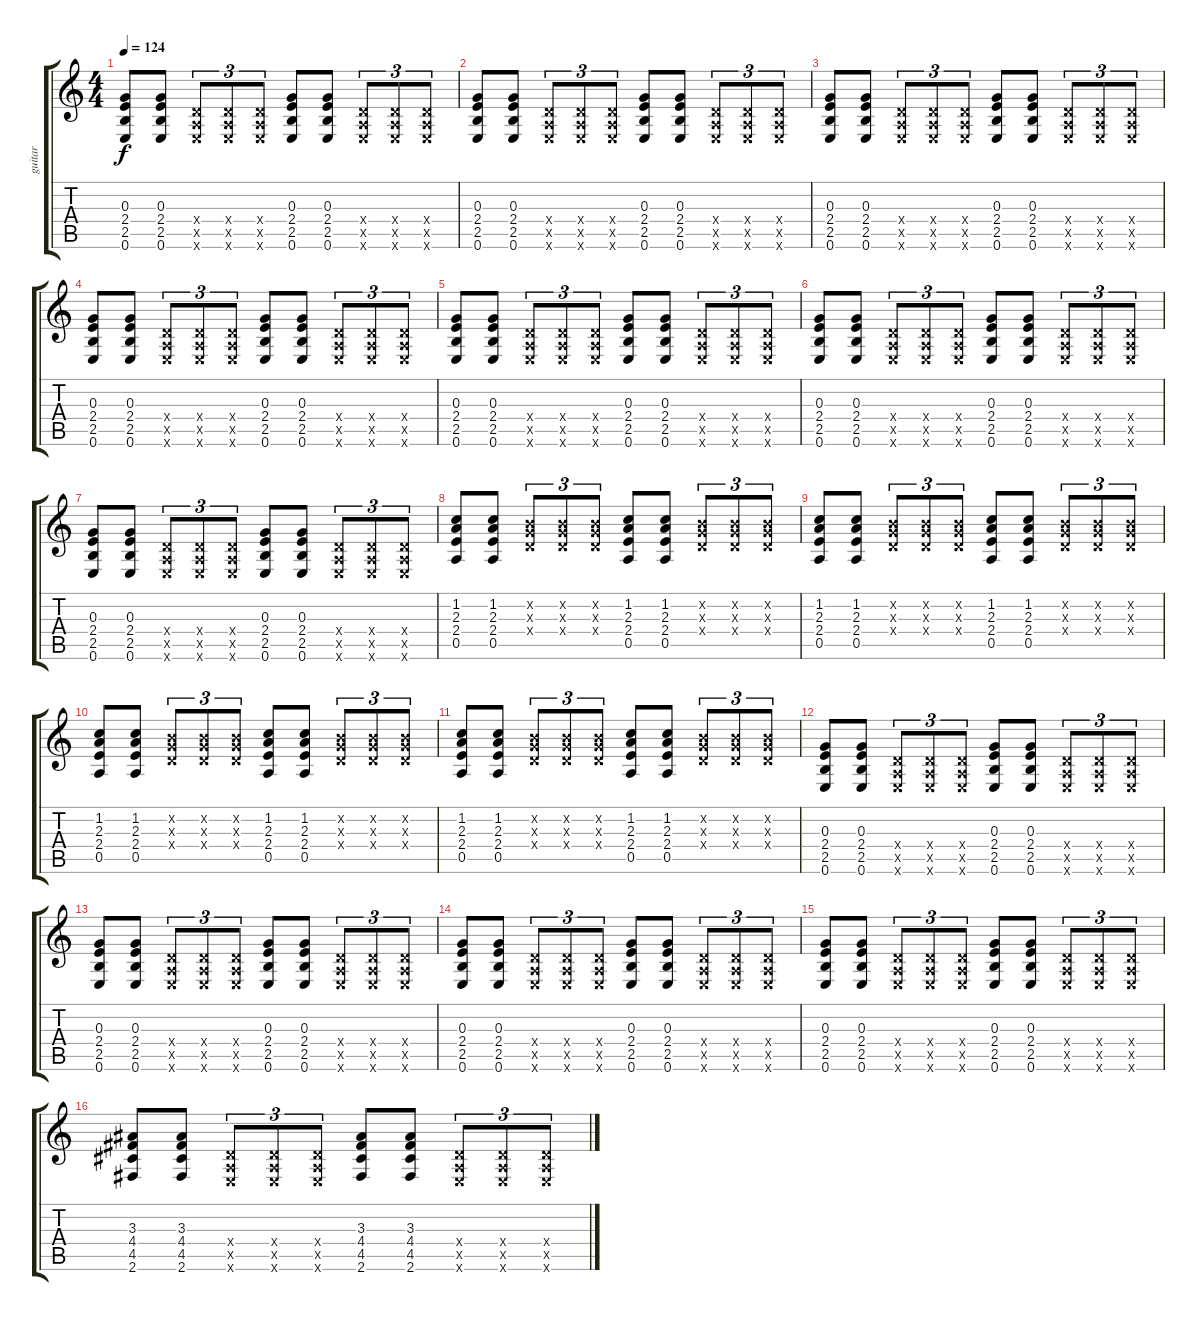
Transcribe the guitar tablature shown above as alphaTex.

\track ("guitar" "guitar") {instrument overdrivenguitar}
\staff {score tabs}
\tuning (E4 B3 G3 D3 A2 E2) {hide}
\ts (4 4)
\tempo 124
\clef g2
\ks c
(0.3 2.4 2.5 0.6).8{dy f} (0.3 2.4 2.5 0.6).8 (0.4{x} 0.5{x} 0.6{x}).8{tu (3 2)} (0.4{x} 0.5{x} 0.6{x}).8{tu (3 2)} (0.4{x} 0.5{x} 0.6{x}).8{tu (3 2)} (0.3 2.4 2.5 0.6).8 (0.3 2.4 2.5 0.6).8 (0.4{x} 0.5{x} 0.6{x}).8{tu (3 2)} (0.4{x} 0.5{x} 0.6{x}).8{tu (3 2)} (0.4{x} 0.5{x} 0.6{x}).8{tu (3 2)} |
(0.3 2.4 2.5 0.6).8 (0.3 2.4 2.5 0.6).8 (0.4{x} 0.5{x} 0.6{x}).8{tu (3 2)} (0.4{x} 0.5{x} 0.6{x}).8{tu (3 2)} (0.4{x} 0.5{x} 0.6{x}).8{tu (3 2)} (0.3 2.4 2.5 0.6).8 (0.3 2.4 2.5 0.6).8 (0.4{x} 0.5{x} 0.6{x}).8{tu (3 2)} (0.4{x} 0.5{x} 0.6{x}).8{tu (3 2)} (0.4{x} 0.5{x} 0.6{x}).8{tu (3 2)} |
(0.3 2.4 2.5 0.6).8 (0.3 2.4 2.5 0.6).8 (0.4{x} 0.5{x} 0.6{x}).8{tu (3 2)} (0.4{x} 0.5{x} 0.6{x}).8{tu (3 2)} (0.4{x} 0.5{x} 0.6{x}).8{tu (3 2)} (0.3 2.4 2.5 0.6).8 (0.3 2.4 2.5 0.6).8 (0.4{x} 0.5{x} 0.6{x}).8{tu (3 2)} (0.4{x} 0.5{x} 0.6{x}).8{tu (3 2)} (0.4{x} 0.5{x} 0.6{x}).8{tu (3 2)} |
(0.3 2.4 2.5 0.6).8 (0.3 2.4 2.5 0.6).8 (0.4{x} 0.5{x} 0.6{x}).8{tu (3 2)} (0.4{x} 0.5{x} 0.6{x}).8{tu (3 2)} (0.4{x} 0.5{x} 0.6{x}).8{tu (3 2)} (0.3 2.4 2.5 0.6).8 (0.3 2.4 2.5 0.6).8 (0.4{x} 0.5{x} 0.6{x}).8{tu (3 2)} (0.4{x} 0.5{x} 0.6{x}).8{tu (3 2)} (0.4{x} 0.5{x} 0.6{x}).8{tu (3 2)} |
(0.3 2.4 2.5 0.6).8 (0.3 2.4 2.5 0.6).8 (0.4{x} 0.5{x} 0.6{x}).8{tu (3 2)} (0.4{x} 0.5{x} 0.6{x}).8{tu (3 2)} (0.4{x} 0.5{x} 0.6{x}).8{tu (3 2)} (0.3 2.4 2.5 0.6).8 (0.3 2.4 2.5 0.6).8 (0.4{x} 0.5{x} 0.6{x}).8{tu (3 2)} (0.4{x} 0.5{x} 0.6{x}).8{tu (3 2)} (0.4{x} 0.5{x} 0.6{x}).8{tu (3 2)} |
(0.3 2.4 2.5 0.6).8 (0.3 2.4 2.5 0.6).8 (0.4{x} 0.5{x} 0.6{x}).8{tu (3 2)} (0.4{x} 0.5{x} 0.6{x}).8{tu (3 2)} (0.4{x} 0.5{x} 0.6{x}).8{tu (3 2)} (0.3 2.4 2.5 0.6).8 (0.3 2.4 2.5 0.6).8 (0.4{x} 0.5{x} 0.6{x}).8{tu (3 2)} (0.4{x} 0.5{x} 0.6{x}).8{tu (3 2)} (0.4{x} 0.5{x} 0.6{x}).8{tu (3 2)} |
(0.3 2.4 2.5 0.6).8 (0.3 2.4 2.5 0.6).8 (0.4{x} 0.5{x} 0.6{x}).8{tu (3 2)} (0.4{x} 0.5{x} 0.6{x}).8{tu (3 2)} (0.4{x} 0.5{x} 0.6{x}).8{tu (3 2)} (0.3 2.4 2.5 0.6).8 (0.3 2.4 2.5 0.6).8 (0.4{x} 0.5{x} 0.6{x}).8{tu (3 2)} (0.4{x} 0.5{x} 0.6{x}).8{tu (3 2)} (0.4{x} 0.5{x} 0.6{x}).8{tu (3 2)} |
(1.2 2.3 2.4 0.5).8 (1.2 2.3 2.4 0.5).8 (0.2{x} 0.3{x} 0.4{x}).8{tu (3 2)} (0.2{x} 0.3{x} 0.4{x}).8{tu (3 2)} (0.2{x} 0.3{x} 0.4{x}).8{tu (3 2)} (1.2 2.3 2.4 0.5).8 (1.2 2.3 2.4 0.5).8 (0.2{x} 0.3{x} 0.4{x}).8{tu (3 2)} (0.2{x} 0.3{x} 0.4{x}).8{tu (3 2)} (0.2{x} 0.3{x} 0.4{x}).8{tu (3 2)} |
(1.2 2.3 2.4 0.5).8 (1.2 2.3 2.4 0.5).8 (0.2{x} 0.3{x} 0.4{x}).8{tu (3 2)} (0.2{x} 0.3{x} 0.4{x}).8{tu (3 2)} (0.2{x} 0.3{x} 0.4{x}).8{tu (3 2)} (1.2 2.3 2.4 0.5).8 (1.2 2.3 2.4 0.5).8 (0.2{x} 0.3{x} 0.4{x}).8{tu (3 2)} (0.2{x} 0.3{x} 0.4{x}).8{tu (3 2)} (0.2{x} 0.3{x} 0.4{x}).8{tu (3 2)} |
(1.2 2.3 2.4 0.5).8 (1.2 2.3 2.4 0.5).8 (0.2{x} 0.3{x} 0.4{x}).8{tu (3 2)} (0.2{x} 0.3{x} 0.4{x}).8{tu (3 2)} (0.2{x} 0.3{x} 0.4{x}).8{tu (3 2)} (1.2 2.3 2.4 0.5).8 (1.2 2.3 2.4 0.5).8 (0.2{x} 0.3{x} 0.4{x}).8{tu (3 2)} (0.2{x} 0.3{x} 0.4{x}).8{tu (3 2)} (0.2{x} 0.3{x} 0.4{x}).8{tu (3 2)} |
(1.2 2.3 2.4 0.5).8 (1.2 2.3 2.4 0.5).8 (0.2{x} 0.3{x} 0.4{x}).8{tu (3 2)} (0.2{x} 0.3{x} 0.4{x}).8{tu (3 2)} (0.2{x} 0.3{x} 0.4{x}).8{tu (3 2)} (1.2 2.3 2.4 0.5).8 (1.2 2.3 2.4 0.5).8 (0.2{x} 0.3{x} 0.4{x}).8{tu (3 2)} (0.2{x} 0.3{x} 0.4{x}).8{tu (3 2)} (0.2{x} 0.3{x} 0.4{x}).8{tu (3 2)} |
(0.3 2.4 2.5 0.6).8 (0.3 2.4 2.5 0.6).8 (0.4{x} 0.5{x} 0.6{x}).8{tu (3 2)} (0.4{x} 0.5{x} 0.6{x}).8{tu (3 2)} (0.4{x} 0.5{x} 0.6{x}).8{tu (3 2)} (0.3 2.4 2.5 0.6).8 (0.3 2.4 2.5 0.6).8 (0.4{x} 0.5{x} 0.6{x}).8{tu (3 2)} (0.4{x} 0.5{x} 0.6{x}).8{tu (3 2)} (0.4{x} 0.5{x} 0.6{x}).8{tu (3 2)} |
(0.3 2.4 2.5 0.6).8 (0.3 2.4 2.5 0.6).8 (0.4{x} 0.5{x} 0.6{x}).8{tu (3 2)} (0.4{x} 0.5{x} 0.6{x}).8{tu (3 2)} (0.4{x} 0.5{x} 0.6{x}).8{tu (3 2)} (0.3 2.4 2.5 0.6).8 (0.3 2.4 2.5 0.6).8 (0.4{x} 0.5{x} 0.6{x}).8{tu (3 2)} (0.4{x} 0.5{x} 0.6{x}).8{tu (3 2)} (0.4{x} 0.5{x} 0.6{x}).8{tu (3 2)} |
(0.3 2.4 2.5 0.6).8 (0.3 2.4 2.5 0.6).8 (0.4{x} 0.5{x} 0.6{x}).8{tu (3 2)} (0.4{x} 0.5{x} 0.6{x}).8{tu (3 2)} (0.4{x} 0.5{x} 0.6{x}).8{tu (3 2)} (0.3 2.4 2.5 0.6).8 (0.3 2.4 2.5 0.6).8 (0.4{x} 0.5{x} 0.6{x}).8{tu (3 2)} (0.4{x} 0.5{x} 0.6{x}).8{tu (3 2)} (0.4{x} 0.5{x} 0.6{x}).8{tu (3 2)} |
(0.3 2.4 2.5 0.6).8 (0.3 2.4 2.5 0.6).8 (0.4{x} 0.5{x} 0.6{x}).8{tu (3 2)} (0.4{x} 0.5{x} 0.6{x}).8{tu (3 2)} (0.4{x} 0.5{x} 0.6{x}).8{tu (3 2)} (0.3 2.4 2.5 0.6).8 (0.3 2.4 2.5 0.6).8 (0.4{x} 0.5{x} 0.6{x}).8{tu (3 2)} (0.4{x} 0.5{x} 0.6{x}).8{tu (3 2)} (0.4{x} 0.5{x} 0.6{x}).8{tu (3 2)} |
(3.3 4.4 4.5 2.6).8 (3.3 4.4 4.5 2.6).8 (0.4{x} 0.5{x} 0.6{x}).8{tu (3 2)} (0.4{x} 0.5{x} 0.6{x}).8{tu (3 2)} (0.4{x} 0.5{x} 0.6{x}).8{tu (3 2)} (3.3 4.4 4.5 2.6).8 (3.3 4.4 4.5 2.6).8 (0.4{x} 0.5{x} 0.6{x}).8{tu (3 2)} (0.4{x} 0.5{x} 0.6{x}).8{tu (3 2)} (0.4{x} 0.5{x} 0.6{x}).8{tu (3 2)}
